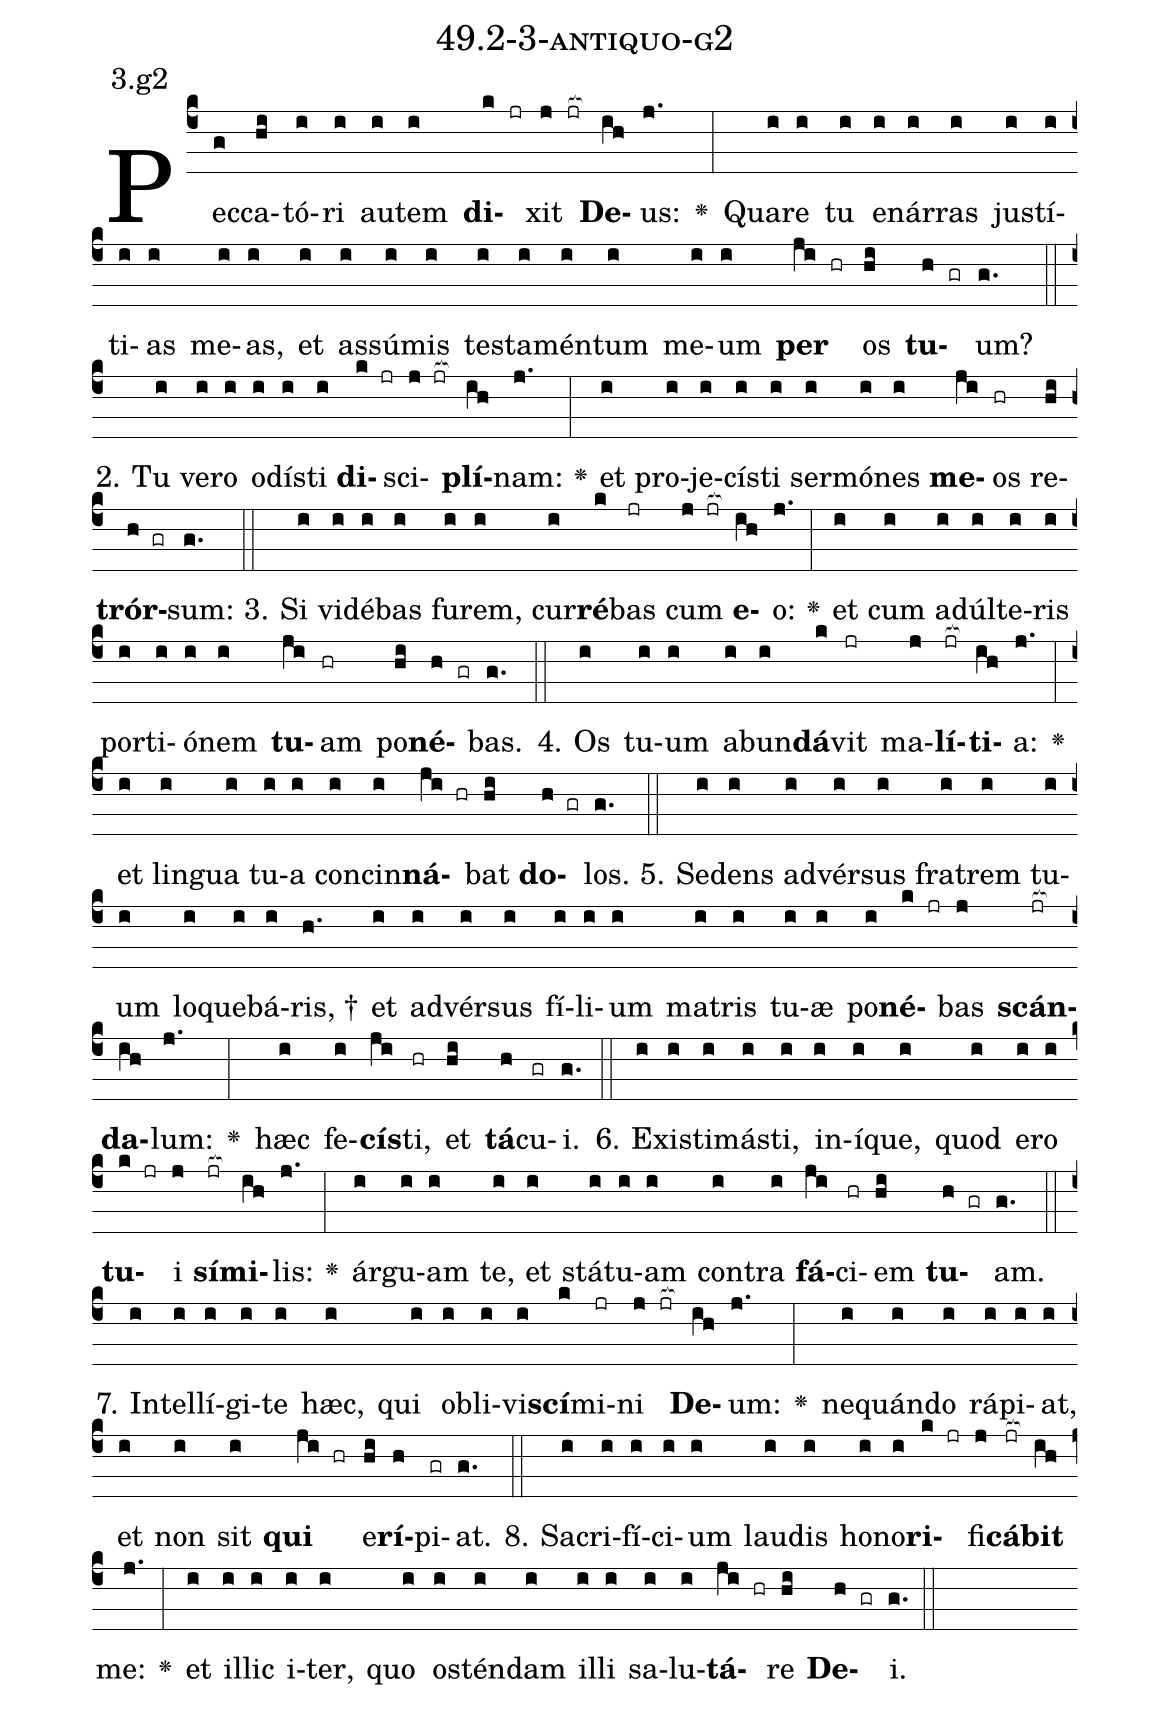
name: 49.2-3-antiquo-g2;
annotation: 3.g2;
%%
(c4)Pec(g)ca(hi)tó(i)ri(i) au(i)tem(i) <b>di</b>(k jr)xit(j jr[ocb:1{]) <b>De</b>(ih[ocb:0}])us:(j.) <v>\greheightstar</v>(:) Qua(i)re(i) tu(i) e(i)nár(i)ras(i) jus(i)tí(i)ti(i)as(i) me(i)as,(i) et(i) as(i)sú(i)mis(i) tes(i)ta(i)mén(i)tum(i) me(i)um(i) <b>per</b>(ji hr) os(hi) <b>tu</b>(h gr)um?(g.) (::)
2. Tu(i) ve(i)ro(i) o(i)dís(i)ti(i) <b>di</b>(k jr)sci(j jr[ocb:1{])<b>plí</b>(ih[ocb:0}])nam:(j.) <v>\greheightstar</v>(:) et(i) pro(i)je(i)cís(i)ti(i) ser(i)mó(i)nes(i) <b>me</b>(ji)os(hr) re(hi)<b>trór</b>(h gr)sum:(g.) (::)
3. Si(i) vi(i)dé(i)bas(i) fu(i)rem,(i) cur(i)<b>ré</b>(k)bas(jr) cum(j jr[ocb:1{]) <b>e</b>(ih[ocb:0}])o:(j.) <v>\greheightstar</v>(:) et(i) cum(i) ad(i)úl(i)te(i)ris(i) por(i)ti(i)ó(i)nem(i) <b>tu</b>(ji)am(hr) po(hi)<b>né</b>(h gr)bas.(g.) (::)
4. Os(i) tu(i)um(i) ab(i)un(i)<b>dá</b>(k)vit(jr) ma(j)<b>lí</b>(jr[ocb:1{])<b>ti</b>(ih[ocb:0}])a:(j.) <v>\greheightstar</v>(:) et(i) lin(i)gua(i) tu(i)a(i) con(i)cin(i)<b>ná</b>(ji hr)bat(hi) <b>do</b>(h gr)los.(g.) (::)
5. Se(i)dens(i) ad(i)vér(i)sus(i) fra(i)trem(i) tu(i)um(i) lo(i)que(i)bá(i)ris, †(h.) et(i) ad(i)vér(i)sus(i) fí(i)li(i)um(i) ma(i)tris(i) tu(i)æ(i) po(i)<b>né</b>(k jr)bas(j) <b>scán</b>(jr[ocb:1{])<b>da</b>(ih[ocb:0}])lum:(j.) <v>\greheightstar</v>(:) hæc(i) fe(i)<b>cís</b>(ji)ti,(hr) et(hi) <b>tá</b>(h)cu(gr)i.(g.) (::)
6. Ex(i)is(i)ti(i)más(i)ti,(i) in(i)í(i)que,(i) quod(i) e(i)ro(i) <b>tu</b>(k jr)i(j) <b>sí</b>(jr[ocb:1{])<b>mi</b>(ih[ocb:0}])lis:(j.) <v>\greheightstar</v>(:) ár(i)gu(i)am(i) te,(i) et(i) stá(i)tu(i)am(i) con(i)tra(i) <b>fá</b>(ji)ci(hr)em(hi) <b>tu</b>(h gr)am.(g.) (::)
7. In(i)tel(i)lí(i)gi(i)te(i) hæc,(i) qui(i) ob(i)li(i)vi(i)<b>scí</b>(k)mi(jr)ni(j jr[ocb:1{]) <b>De</b>(ih[ocb:0}])um:(j.) <v>\greheightstar</v>(:) ne(i)quán(i)do(i) rá(i)pi(i)at,(i) et(i) non(i) sit(i) <b>qui</b>(ji hr) e(hi)<b>rí</b>(h)pi(gr)at.(g.) (::)
8. Sa(i)cri(i)fí(i)ci(i)um(i) lau(i)dis(i) ho(i)no(i)<b>ri</b>(k jr)fi(j)<b>cá</b>(jr[ocb:1{])<b>bit</b>(ih[ocb:0}]) me:(j.) <v>\greheightstar</v>(:) et(i) il(i)lic(i) i(i)ter,(i) quo(i) os(i)tén(i)dam(i) il(i)li(i) sa(i)lu(i)<b>tá</b>(ji hr)re(hi) <b>De</b>(h gr)i.(g.) (::)
